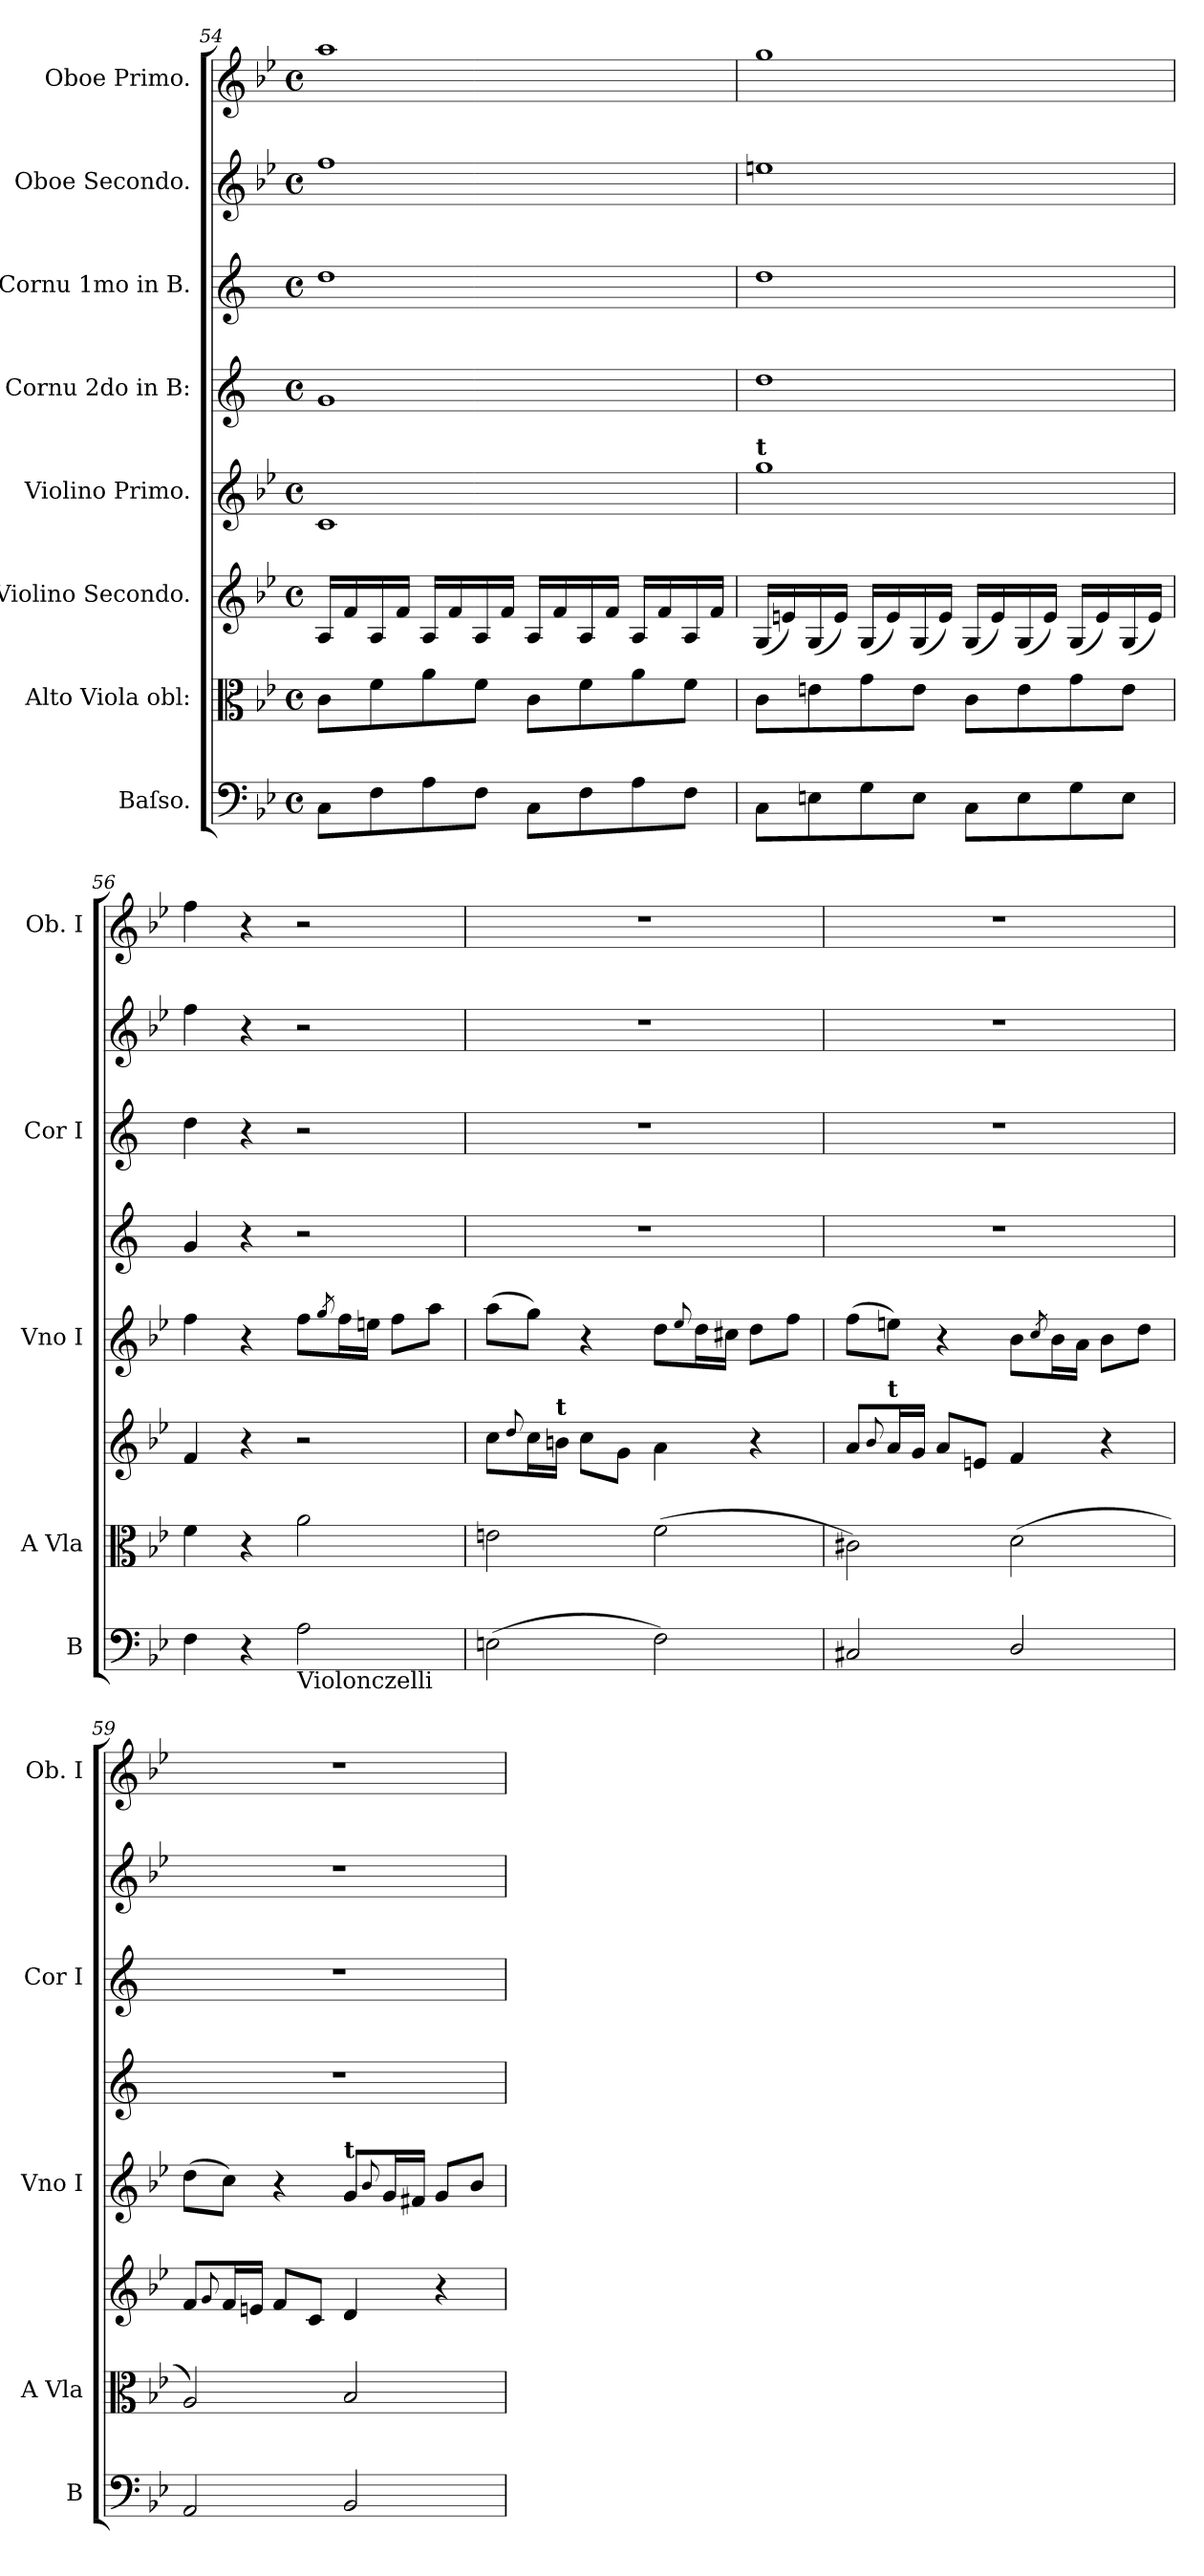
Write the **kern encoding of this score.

**kern	**dynam	**kern	**dynam	**kern	**dynam	**kern	**dynam	**kern	**kern	**kern	**kern
*part8	*part8	*part7	*part7	*part6	*part6	*part5	*part5	*part4	*part3	*part2	*part1
*staff8	*staff8	*staff7	*staff7	*staff6	*staff6	*staff5	*staff5	*staff4	*staff3	*staff2	*staff1
*I"Baſso.	*	*I"Alto Viola obl:	*	*I"Violino Secondo.	*	*I"Violino Primo.	*	*I"Cornu 2do in B:	*I"Cornu 1mo in B.	*I"Oboe Secondo.	*I"Oboe Primo.
*I'B	*	*I'A Vla	*	*	*	*I'Vno I	*	*	*I'Cor I	*	*I'Ob. I
*clefF4	*	*clefC3	*	*clefG2	*	*clefG2	*	*clefG2	*clefG2	*clefG2	*clefG2
*	*	*	*	*	*	*	*	*ITrd1c2	*ITrd1c2	*	*
*k[b-e-]	*	*k[b-e-]	*	*k[b-e-]	*	*k[b-e-]	*	*k[b-e-]	*k[b-e-]	*k[b-e-]	*k[b-e-]
*B-:	*	*B-:	*	*B-:	*	*B-:	*	*B-:	*B-:	*B-:	*B-:
*M4/4	*	*M4/4	*	*M4/4	*	*M4/4	*	*M4/4	*M4/4	*M4/4	*M4/4
*met(c)	*	*met(c)	*	*met(c)	*	*met(c)	*	*met(c)	*met(c)	*met(c)	*met(c)
=54	=54	=54	=54	=54	=54	=54	=54	=54	=54	=54	=54
8C\L	.	8c\L	.	16A/LL	.	1c	.	1f	1cc	1ff	1aa
.	.	.	.	16f/	.	.	.	.	.	.	.
8F\	.	8f\	.	16A/	.	.	.	.	.	.	.
.	.	.	.	16f/JJ	.	.	.	.	.	.	.
8A\	.	8a\	.	16A/LL	.	.	.	.	.	.	.
.	.	.	.	16f/	.	.	.	.	.	.	.
8F\J	.	8f\J	.	16A/	.	.	.	.	.	.	.
.	.	.	.	16f/JJ	.	.	.	.	.	.	.
8C\L	.	8c\L	.	16A/LL	.	.	.	.	.	.	.
.	.	.	.	16f/	.	.	.	.	.	.	.
8F\	.	8f\	.	16A/	.	.	.	.	.	.	.
.	.	.	.	16f/JJ	.	.	.	.	.	.	.
8A\	.	8a\	.	16A/LL	.	.	.	.	.	.	.
.	.	.	.	16f/	.	.	.	.	.	.	.
8F\J	.	8f\J	.	16A/	.	.	.	.	.	.	.
.	.	.	.	16f/JJ	.	.	.	.	.	.	.
=55	=55	=55	=55	=55	=55	=55	=55	=55	=55	=55	=55
!	!	!	!	!	!	!LO:TX:a:B:t=t	!	!	!	!	!
8C\L	.	8c\L	.	(16G/LL	.	1gg	.	1cc	1cc	1een	1gg
.	.	.	.	16en/)	.	.	.	.	.	.	.
8En\	.	8en\	.	(16G/	.	.	.	.	.	.	.
.	.	.	.	16e/JJ)	.	.	.	.	.	.	.
8G\	.	8g\	.	(16G/LL	.	.	.	.	.	.	.
.	.	.	.	16e/)	.	.	.	.	.	.	.
8E\J	.	8e\J	.	(16G/	.	.	.	.	.	.	.
.	.	.	.	16e/JJ)	.	.	.	.	.	.	.
8C\L	.	8c\L	.	(16G/LL	.	.	.	.	.	.	.
.	.	.	.	16e/)	.	.	.	.	.	.	.
8E\	.	8e\	.	(16G/	.	.	.	.	.	.	.
.	.	.	.	16e/JJ)	.	.	.	.	.	.	.
8G\	.	8g\	.	(16G/LL	.	.	.	.	.	.	.
.	.	.	.	16e/)	.	.	.	.	.	.	.
8E\J	.	8e\J	.	(16G/	.	.	.	.	.	.	.
.	.	.	.	16e/JJ)	.	.	.	.	.	.	.
=56	=56	=56	=56	=56	=56	=56	=56	=56	=56	=56	=56
4F\	.	4f\	.	4f/	.	4ff\	.	4f/	4cc\	4ff\	4ff\
!	!LO:DY:b	!	!	!	!	!	!	!	!	!	!
4r	pia	4r	.	4r	.	4r	.	4r	4r	4r	4r
!LO:TX:b:t=Violonczelli	!	!	!	!	!	!	!	!	!	!	!
!	!	!	!LO:DY:b	!	!	!	!LO:DY:b	!	!	!	!
2A\	.	2a\	po	2r	.	8ff\L	pia.	2r	2r	2r	2r
.	.	.	.	.	.	8qgg/	.	.	.	.	.
.	.	.	.	.	.	16ff\L	.	.	.	.	.
.	.	.	.	.	.	16een\JJ	.	.	.	.	.
.	.	.	.	.	.	8ff\L	.	.	.	.	.
.	.	.	.	.	.	8aa\J	.	.	.	.	.
=57	=57	=57	=57	=57	=57	=57	=57	=57	=57	=57	=57
!	!	!	!	!	!LO:DY:b	!	!	!	!	!	!
(2En\	.	2en\	.	8cc\L	pia.	(8aa\L	.	1r	1r	1r	1r
.	.	.	.	8qqdd/	.	.	.	.	.	.	.
.	.	.	.	16cc\L	.	8gg\J)	.	.	.	.	.
!	!	!	!	!LO:TX:a:B:t=t	!	!	!	!	!	!	!
.	.	.	.	16bn\JJ	.	.	.	.	.	.	.
.	.	.	.	8cc\L	.	4r	.	.	.	.	.
.	.	.	.	8g\J	.	.	.	.	.	.	.
2F\)	.	(2f\	.	4a\	.	8dd\L	.	.	.	.	.
.	.	.	.	.	.	8qqee-/	.	.	.	.	.
.	.	.	.	.	.	16dd\L	.	.	.	.	.
.	.	.	.	.	.	16cc#X\JJ	.	.	.	.	.
.	.	.	.	4r	.	8dd\L	.	.	.	.	.
.	.	.	.	.	.	8ff\J	.	.	.	.	.
=58	=58	=58	=58	=58	=58	=58	=58	=58	=58	=58	=58
2C#X/	.	2c#X\)	.	8a/L	.	(8ff\L	.	1r	1r	1r	1r
.	.	.	.	8qqb-/	.	.	.	.	.	.	.
!	!	!	!	!LO:TX:a:B:t=t	!	!	!	!	!	!	!
.	.	.	.	16a/L	.	8een\J)	.	.	.	.	.
.	.	.	.	16g/JJ	.	.	.	.	.	.	.
.	.	.	.	8a/L	.	4r	.	.	.	.	.
.	.	.	.	8en/J	.	.	.	.	.	.	.
2D/	.	(2d\	.	4f/	.	8b-\L	.	.	.	.	.
.	.	.	.	.	.	8qcc/	.	.	.	.	.
.	.	.	.	.	.	16b-\L	.	.	.	.	.
.	.	.	.	.	.	16a\JJ	.	.	.	.	.
.	.	.	.	4r	.	8b-\L	.	.	.	.	.
.	.	.	.	.	.	8dd\J	.	.	.	.	.
=59	=59	=59	=59	=59	=59	=59	=59	=59	=59	=59	=59
2AA/	.	2A/)	.	8f/L	.	(8dd\L	.	1r	1r	1r	1r
.	.	.	.	8qqg/	.	.	.	.	.	.	.
.	.	.	.	16f/L	.	8cc\J)	.	.	.	.	.
.	.	.	.	16en/JJ	.	.	.	.	.	.	.
.	.	.	.	8f/L	.	4r	.	.	.	.	.
.	.	.	.	8c/J	.	.	.	.	.	.	.
!	!	!	!	!	!	!LO:TX:a:B:t=t	!	!	!	!	!
2BB-/	.	2B-/	.	4d/	.	8g/L	.	.	.	.	.
.	.	.	.	.	.	8qqb-/	.	.	.	.	.
.	.	.	.	.	.	16g/L	.	.	.	.	.
.	.	.	.	.	.	16f#X/JJ	.	.	.	.	.
.	.	.	.	4r	.	8g/L	.	.	.	.	.
.	.	.	.	.	.	8b-/J	.	.	.	.	.
=	=	=	=	=	=	=	=	=	=	=	=
*-	*-	*-	*-	*-	*-	*-	*-	*-	*-	*-	*-
